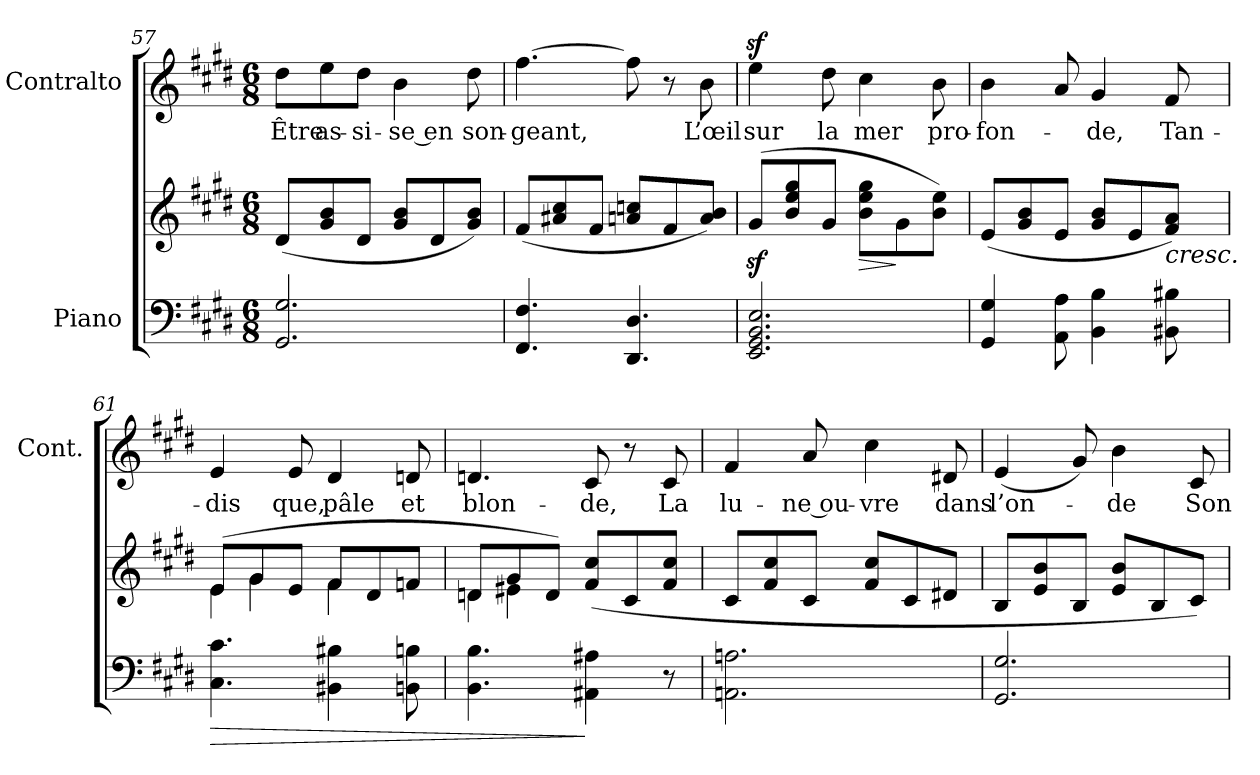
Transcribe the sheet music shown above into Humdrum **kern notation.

**kern	**kern	**dynam	**kern	**text
*part2	*part2	*part2	*part1	*part1
*staff3	*staff2	*staff2/3	*staff1	*staff1
*I"Piano	*	*	*I"Contralto	*
*	*	*	*I'Cont.	*
*clefF4	*clefG2	*	*clefG2	*
*k[f#c#g#d#]	*k[f#c#g#d#]	*	*k[f#c#g#d#]	*
*E:	*E:	*	*E:	*
*M6/8	*M6/8	*	*M6/8	*
=57	=57	=57	=57	=57
!	!	!	!	!LO:LY:b:color=#000000
2.GG#i/ 2.G#i	(8d#i/L	.	8dd#i\L	Être
!	!	!	!	!LO:LY:b:color=#000000
.	8g#i/ 8bi/	.	8eei\	as-
!	!	!	!	!LO:LY:b:color=#000000
.	8d#i/J	.	8dd#i\J	-si-
!	!	!	!	!LO:LY:b:color=#000000
.	8g#i/ 8bi/L	.	4bi\	-se en
.	8d#i/	.	.	.
!	!	!	!	!LO:LY:b:color=#000000
.	8g#i/ 8bi/J)	.	8dd#i\	son-
=58	=58	=58	=58	=58
!	!	!	!	!LO:LY:b:color=#000000
4.FF#i/ 4.F#i	(8f#i/L	.	[>4.ff#i\	-geant,
.	8a#Xi/ 8cc#i/	.	.	.
.	8f#i/J	.	.	.
4.DD#i/ 4.D#i	8ani/ 8ccni/L	.	8ff#i\]	.
.	8f#i/	.	8r	.
!	!	!	!	!LO:LY:b:color=#000000
.	8ai/ 8bi/J)	.	8bi\	L’œil
!!LO:LB:g=z
=59	=59	=59	=59	=59
!	!	!	!	!LO:LY:b:color=#000000
2.EEi/ 2.GG#i 2.BBi 2.Ei	(8g#zi/L	.	4eezi\	sur
.	8bi/ 8eei/ 8gg#i/	.	.	.
!	!	!	!	!LO:LY:b:color=#000000
.	8g#i/J	.	8dd#i\	la
!	!	!LO:HP:b	!	!
!	!	!	!	!LO:LY:b:color=#000000
.	8bi\ 8eei\ 8gg#i\L	>	4cc#i\	mer
.	8g#i\	]	.	.
!	!	!	!	!LO:LY:b:color=#000000
.	8bi\ 8eei\J)	.	8bi\	pro-
=60	=60	=60	=60	=60
!	!	!	!	!LO:LY:b:color=#000000
4GG#i/ 4G#i	(8ei/L	.	4bi\	-fon-
.	8g#i/ 8bi/	.	.	.
8AAi\ 8Ai	8ei/J	[	8ai/	.
!	!	!	!	!LO:LY:b:color=#000000
4BBi\ 4Bi	8g#i/ 8bi/L	.	4g#i/	-de,
.	8ei/	.	.	.
!	!	!LO:HP:b	!	!
!	!	!	!	!LO:LY:b:color=#000000
8BB#Xi\ 8B#Xi	8f#i/ 8ai/J)	<	8f#i/	Tan-
=61	=61	=61	=61	=61
!	!	!LO:HP:b=2	!	!
*	*^	*	*	*
*	*	*^	*	*	*
!	!	!	!	!	!	!LO:LY:b:color=#000000
4.C#i\ 4.c#i	(8ei/L	4ei\	8ryy	>	4ei/	-dis
.	8g#i/	.	4g#i\	.	.	.
!	!	!	!	!	!	!LO:LY:b:color=#000000
.	8ei/J	8ryy	.	.	8ei/	que,
!	!	!	!	!	!	!LO:LY:b:color=#000000
4BB#Xi\ 4B#Xi	8f#i/L	4f#i\	4.ryy	.	4d#i/	pâle
.	8d#i/	.	.	.	.	.
!	!	!	!	!	!	!LO:LY:b:color=#000000
8BBni\ 8Bni	8fni/J	8ryy	.	.	8dni/	et
=62	=62	=62	=62	=62	=62	=62
!	!	!	!	!	!	!LO:LY:b:color=#000000
4.BBi\ 4.Bi	8dni/L	4di\	8ryy	.	4.dni/	blon-
.	8g#i/	.	4e#Xi\	.	.	.
.	8di/J)	2ryy	.	.	.	.
!	!	!	!	!	!	!LO:LY:b:color=#000000
4AA#Xi\ 4A#Xi	(8f#i/ 8cc#i/L	.	4.ryy	]	8c#i/	-de,
.	8c#i/	.	.	.	8r	.
!	!	!	!	!	!	!LO:LY:b:color=#000000
8r	8f#i/ 8cc#i/J	.	.	.	8c#i/	La
*	*v	*v	*v	*	*	*
!!LO:LB:g=z
=63	=63	=63	=63	=63
!	!	!	!	!LO:LY:b:color=#000000
2.AAni\ 2.Ani	8c#i/L	.	4f#i/	lu-
.	8f#i/ 8cc#i/	.	.	.
!	!	!	!	!LO:LY:b:color=#000000
.	8c#i/J	.	8ai/	-ne ou-
!	!	!	!	!LO:LY:b:color=#000000
.	8f#i/ 8cc#i/L	.	4cc#i\	-vre
.	8c#i/	.	.	.
!	!	!	!	!LO:LY:b:color=#000000
.	8d#Xi/J	.	8d#Xi/	dans
=64	=64	=64	=64	=64
!	!	!	!	!LO:LY:b:color=#000000
2.GG#i/ 2.G#i	8Bi/L	.	(4ei/	l’on-
.	8ei/ 8bi/	.	.	.
.	8Bi/J	.	8g#i/)	.
!	!	!	!	!LO:LY:b:color=#000000
.	8ei/ 8bi/L	.	4bi\	-de
.	8Bi/	.	.	.
!	!	!	!	!LO:LY:b:color=#000000
.	8c#i/J)	.	8c#i/	Son
=	=	=	=	=
*-	*-	*-	*-	*-
